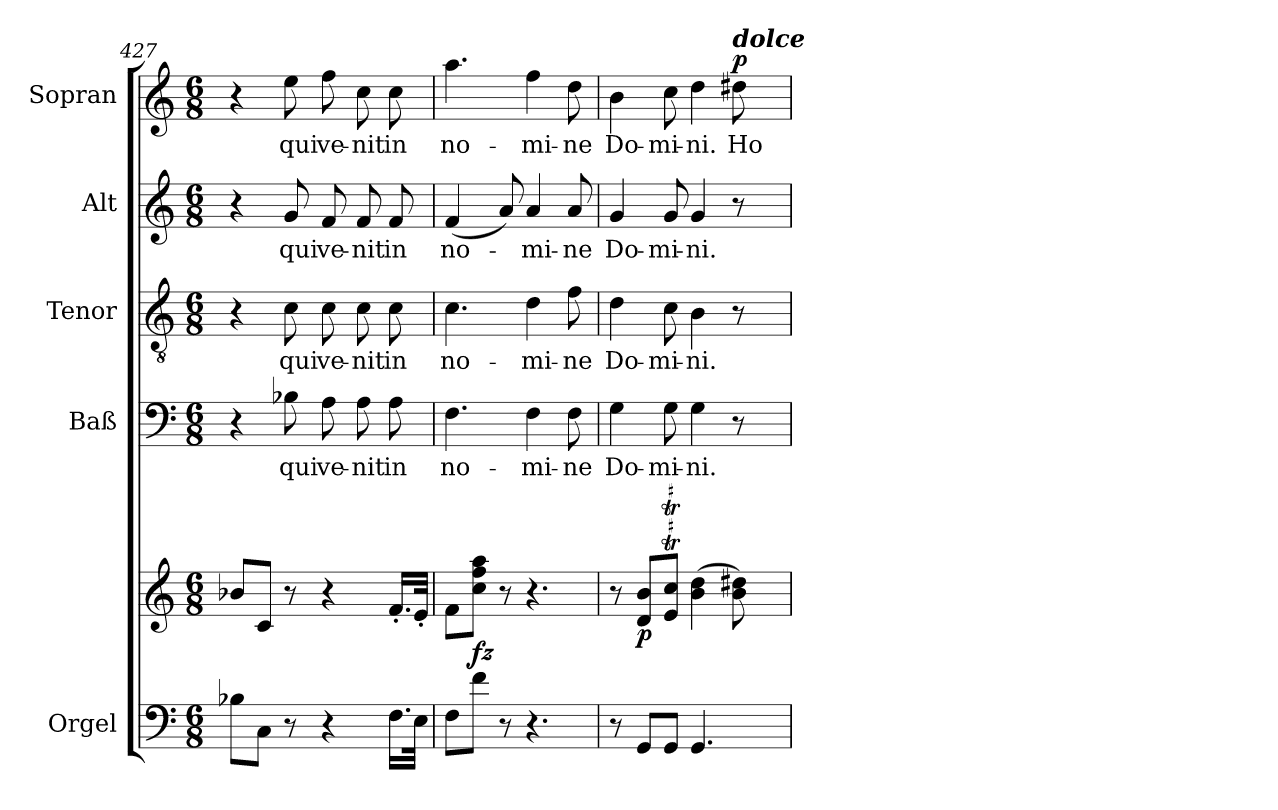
**kern	**kern	**dynam	**kern	**text	**kern	**text	**kern	**text	**kern	**text	**dynam
*part5	*part5	*part5	*part4	*part4	*part3	*part3	*part2	*part2	*part1	*part1	*part1
*staff6	*staff5	*staff5/6	*staff4	*staff4	*staff3	*staff3	*staff2	*staff2	*staff1	*staff1	*staff1
*I"Orgel	*	*	*I"Baß	*	*I"Tenor	*	*I"Alt	*	*I"Sopran	*	*
*I'Org.	*	*	*	*	*	*	*	*	*	*	*
*clefF4	*clefG2	*	*clefF4	*	*clefGv2	*	*clefG2	*	*clefG2	*	*
*k[]	*k[]	*	*k[]	*	*k[]	*	*k[]	*	*k[]	*	*
*C:	*C:	*	*C:	*	*C:	*	*C:	*	*C:	*	*
*M6/8	*M6/8	*	*M6/8	*	*M6/8	*	*M6/8	*	*M6/8	*	*
=427	=427	=427	=427	=427	=427	=427	=427	=427	=427	=427	=427
8B-X\L	8b-X/L	.	4r	.	4r	.	4r	.	4r	.	.
8C\J	8c/J	.	.	.	.	.	.	.	.	.	.
!	!	!	!	!LO:LY:b	!	!LO:LY:b	!	!LO:LY:b	!	!LO:LY:b	!
8r	8r	.	8B-X\	qui	8c\	qui	8g/	qui	8ee\	qui	.
!	!	!	!	!LO:LY:b	!	!LO:LY:b	!	!LO:LY:b	!	!LO:LY:b	!
4r	4r	.	8A\	ve-	8c\	ve-	8f/	ve-	8ff\	ve-	.
!	!	!	!	!LO:LY:b	!	!LO:LY:b	!	!LO:LY:b	!	!LO:LY:b	!
.	.	.	8A\	-nit	8c\	-nit	8f/	-nit	8cc\	-nit	.
!	!	!	!	!LO:LY:b	!	!LO:LY:b	!	!LO:LY:b	!	!LO:LY:b	!
16.F\LL	16.f'</LL	.	8A\	in	8c\	in	8f/	in	8cc\	in	.
32E\JJk	32e'</JJk	.	.	.	.	.	.	.	.	.	.
=428	=428	=428	=428	=428	=428	=428	=428	=428	=428	=428	=428
!	!	!	!	!LO:LY:b	!	!LO:LY:b	!	!LO:LY:b	!	!LO:LY:b	!
8F\L	8f\L	.	4.F\	no-	4.c\	no-	(<4f/	no-	4.aa\	no-	.
!	!	!LO:DY:b	!	!	!	!	!	!	!	!	!
8f\J	8cc\ 8ff\ 8aa\J	fz	.	.	.	.	.	.	.	.	.
8r	8r	.	.	.	.	.	8a/)	.	.	.	.
!	!	!	!	!LO:LY:b	!	!LO:LY:b	!	!LO:LY:b	!	!LO:LY:b	!
4.r	4.r	.	4F\	-mi-	4d\	-mi-	4a/	-mi-	4ff\	-mi-	.
!	!	!	!	!LO:LY:b	!	!LO:LY:b	!	!LO:LY:b	!	!LO:LY:b	!
.	.	.	8F\	-ne	8f\	-ne	8a/	-ne	8dd\	-ne	.
=429	=429	=429	=429	=429	=429	=429	=429	=429	=429	=429	=429
!	!	!	!	!LO:LY:b	!	!LO:LY:b	!	!LO:LY:b	!	!LO:LY:b	!
8r	8r	.	4G\	Do-	4d\	Do-	4g/	Do-	4b\	Do-	.
!	!	!LO:DY:b	!	!	!	!	!	!	!	!	!
8GG/L	8d/ 8b/L	p	.	.	.	.	.	.	.	.	.
!	!	!	!	!LO:LY:b	!	!LO:LY:b	!	!LO:LY:b	!	!LO:LY:b	!
8GG/J	8e/T 8cc/TJ	.	8G\	-mi-	8c\	-mi-	8g/	-mi-	8cc\	-mi-	.
!	!	!	!	!LO:LY:b	!	!LO:LY:b	!	!LO:LY:b	!	!LO:LY:b	!
4.GG/	(>4b\ 4dd\	.	4G\	-ni.	4B\	-ni.	4g/	-ni.	4dd\	-ni.	.
!	!	!	!	!	!	!	!	!	!LO:TX:a:Bi:t=dolce	!	!
!	!	!	!	!	!	!	!	!	!	!LO:LY:b	!LO:DY:a
.	8b\ 8dd#X\)	.	8r	.	8r	.	8r	.	8dd#X\	Ho-	p
=	=	=	=	=	=	=	=	=	=	=	=
*-	*-	*-	*-	*-	*-	*-	*-	*-	*-	*-	*-
